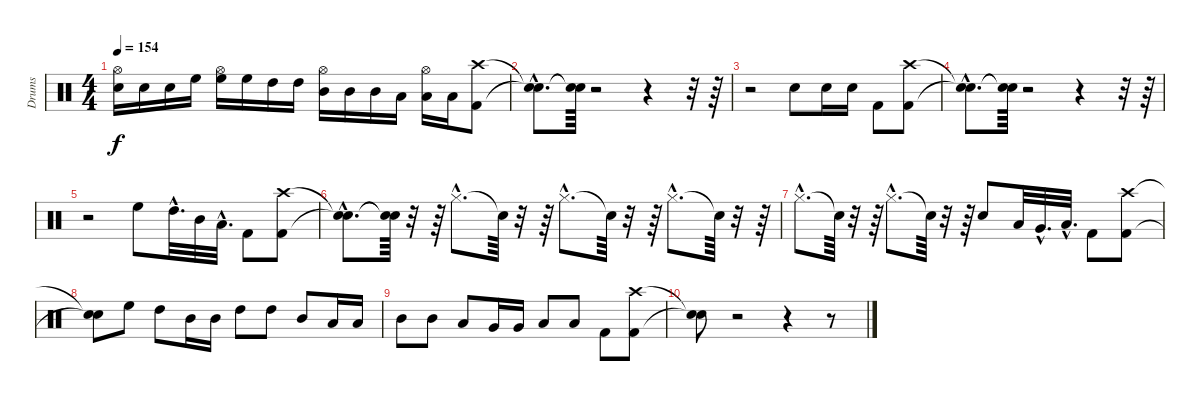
\track ("Drums" "Drums") {instrument percussion}
\staff {score}
\articulation defaults
\ts (4 4)
\tempo 154
\clef neutral
\ks c
("Snare (hit) 2" "Hi-Hat (open)").16{dy f} "Snare (hit) 2".16 "Snare (hit) 2".16 "High Floor Tom (hit)".16 ("Hi-Hat (open)" "High Floor Tom (hit)").16 "High Floor Tom (hit)".16 "High Tom (hit)".16 "High Tom (hit)".16 ("Hi-Hat (open)" "Mid Tom (hit)").16 "Mid Tom (hit)".16 "Mid Tom (hit)".16 "Low Tom (hit)".16 ("Low Tom (hit)" "Hi-Hat (open)").16 "Low Tom (hit)".16 ("Kick (hit) 2" "Crash high (hit)").8 |
("Snare (hit)"{hac t} "Snare (hit)"{hac t}).8{d} ("Snare (hit)"{t} "Snare (hit)"{t}).64 r.2 r.4 r.32 r.64 |
r.2 "Snare (hit) 2".8 "Snare (hit) 2".16 "Snare (hit) 2".16 "Kick (hit) 2".8 ("Kick (hit) 2" "Crash high (hit)").8 |
("Snare (hit)"{hac t} "Snare (hit)"{hac t}).8{d} ("Snare (hit)"{t} "Snare (hit)"{t}).64 r.2 r.4 r.32 r.64 |
r.2 "High Floor Tom (hit)".8 "High Tom (hit)"{hac}.32{d} "Mid Tom (hit)".32 "Low Tom (hit)"{hac}.32{d} "Kick (hit) 2".8 ("Kick (hit) 2" "Crash high (hit)").8 |
("Snare (hit)"{hac t} "Snare (hit)"{hac t}).8{d} ("Snare (hit)"{t} "Snare (hit)"{t}).64 r.32 r.64 "Hi-Hat (closed)"{hac}.8{d} "Snare (hit)"{t}.64 r.32 r.64 "Hi-Hat (closed)"{hac}.8{d} "Snare (hit)"{t}.64 r.32 r.64 "Hi-Hat (closed)"{hac}.8{d} "Snare (hit)"{t}.64 r.32 r.64 |
"Hi-Hat (closed)"{hac}.8{d} "Snare (hit)"{t}.64 r.32 r.64 "Hi-Hat (closed)"{hac}.8{d} "Snare (hit)"{t}.64 r.32 r.64 "Snare (hit) 2".8 "Low Tom (hit)".32 "Very Low Tom (hit)"{hac}.32{d} "Low Floor Tom (hit)"{hac}.32{d} "Kick (hit) 2".8 ("Kick (hit) 2" "Crash high (hit)").8 |
("Snare (hit)"{t} "Snare (hit)"{t}).8 "High Floor Tom (hit)".8 "High Tom (hit)".8 "Mid Tom (hit)".16 "Mid Tom (hit)".16 "High Tom (hit)".8 "High Tom (hit)".8 "Mid Tom (hit)".8 "Low Tom (hit)".16 "Low Tom (hit)".16 |
"Mid Tom (hit)".8 "Mid Tom (hit)".8 "Low Tom (hit)".8 "Very Low Tom (hit)".16 "Very Low Tom (hit)".16 "Low Tom (hit)".8 "Low Tom (hit)".8 "Kick (hit) 2".8 ("Kick (hit) 2" "Crash high (hit)").8 |
("Snare (hit)"{t} "Snare (hit)"{t}).8 r.2 r.4 r.8
